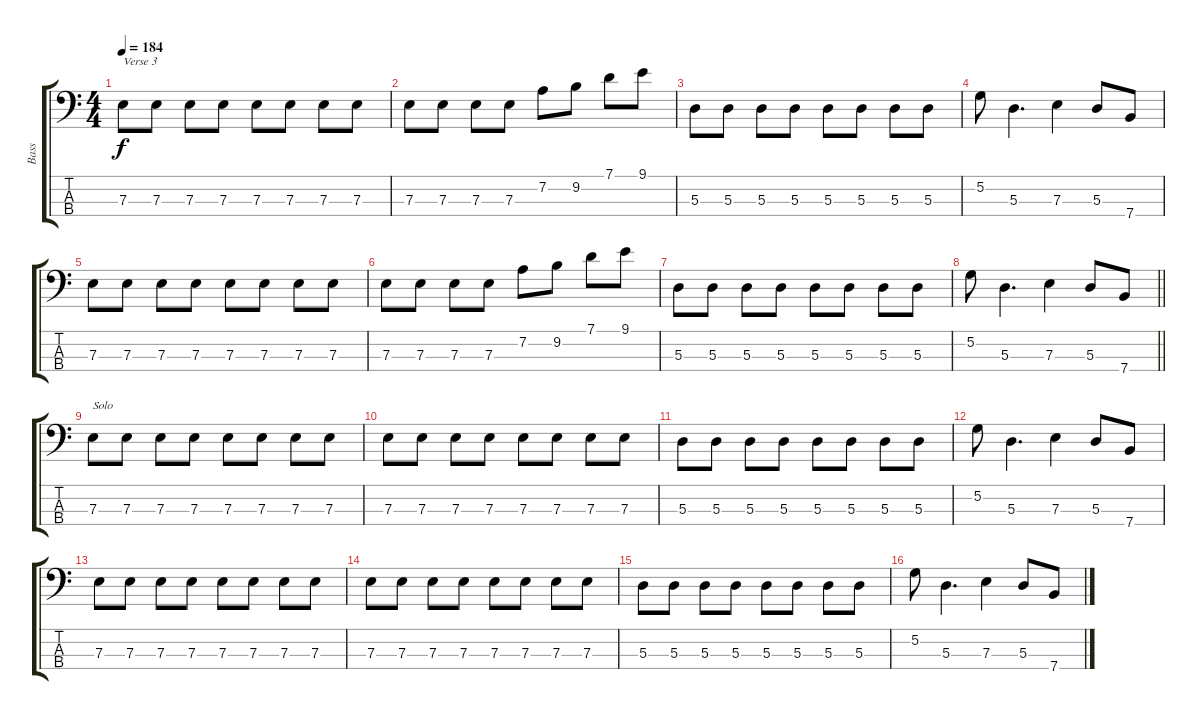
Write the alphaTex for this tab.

\track ("Bass" "Bass") {instrument electricbassfinger}
\staff {score tabs}
\tuning (G2 D2 A1 E1) {hide}
\ts (4 4)
\tempo 184
\clef f4
\ks c
7.3.8{txt "Verse 3" dy f} 7.3.8 7.3.8 7.3.8 7.3.8 7.3.8 7.3.8 7.3.8 |
7.3.8 7.3.8 7.3.8 7.3.8 7.2.8 9.2.8 7.1.8 9.1.8 |
5.3.8 5.3.8 5.3.8 5.3.8 5.3.8 5.3.8 5.3.8 5.3.8 |
5.2.8 5.3.4{d} 7.3.4 5.3.8 7.4.8 |
7.3.8 7.3.8 7.3.8 7.3.8 7.3.8 7.3.8 7.3.8 7.3.8 |
7.3.8 7.3.8 7.3.8 7.3.8 7.2.8 9.2.8 7.1.8 9.1.8 |
5.3.8 5.3.8 5.3.8 5.3.8 5.3.8 5.3.8 5.3.8 5.3.8 |
\barLineRight lightlight
5.2.8 5.3.4{d} 7.3.4 5.3.8 7.4.8 |
7.3.8{txt "Solo"} 7.3.8 7.3.8 7.3.8 7.3.8 7.3.8 7.3.8 7.3.8 |
7.3.8 7.3.8 7.3.8 7.3.8 7.3.8 7.3.8 7.3.8 7.3.8 |
5.3.8 5.3.8 5.3.8 5.3.8 5.3.8 5.3.8 5.3.8 5.3.8 |
5.2.8 5.3.4{d} 7.3.4 5.3.8 7.4.8 |
7.3.8 7.3.8 7.3.8 7.3.8 7.3.8 7.3.8 7.3.8 7.3.8 |
7.3.8 7.3.8 7.3.8 7.3.8 7.3.8 7.3.8 7.3.8 7.3.8 |
5.3.8 5.3.8 5.3.8 5.3.8 5.3.8 5.3.8 5.3.8 5.3.8 |
5.2.8 5.3.4{d} 7.3.4 5.3.8 7.4.8
